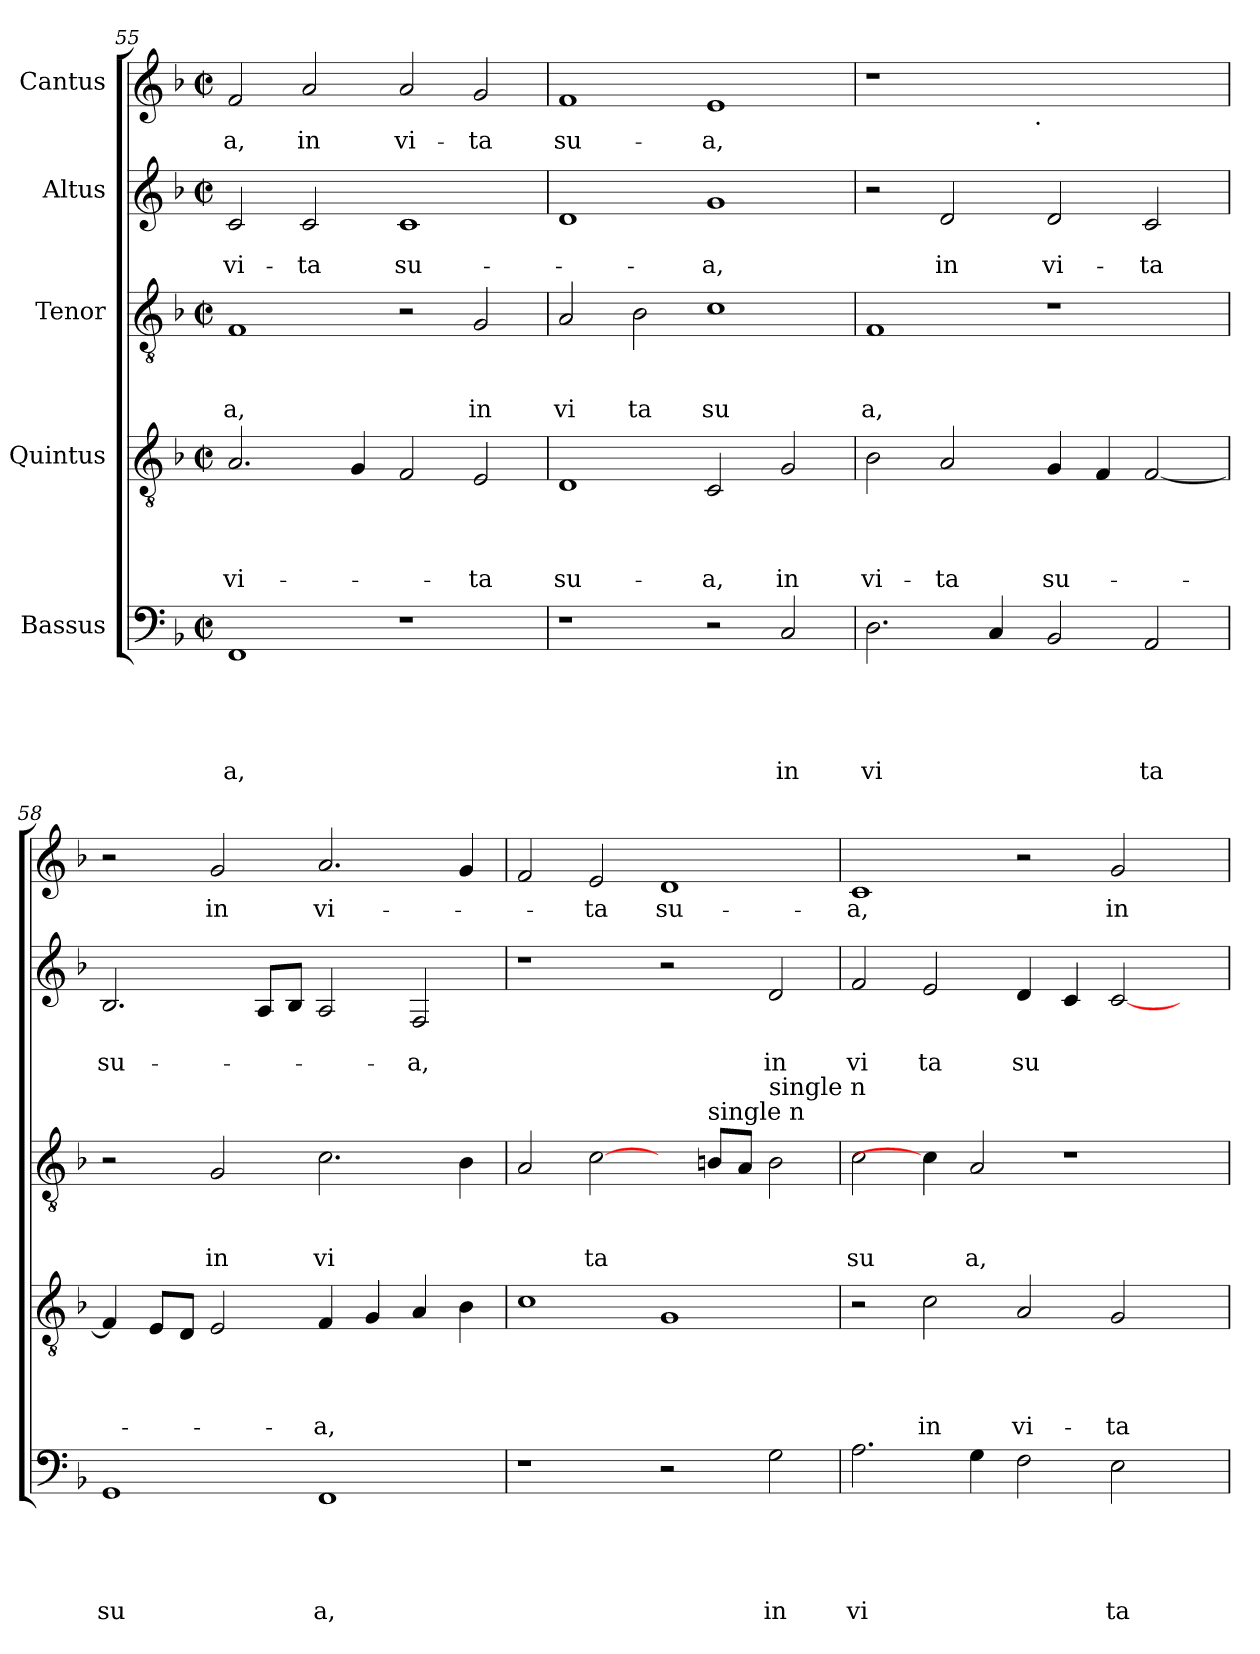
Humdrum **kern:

**kern	**text	**text	**text	**text	**text	**kern	**text	**text	**text	**text	**kern	**text	**text	**text	**kern	**text	**text	**kern	**text
*part5	*part5	*part5	*part5	*part5	*part5	*part4	*part4	*part4	*part4	*part4	*part3	*part3	*part3	*part3	*part2	*part2	*part2	*part1	*part1
*staff5	*staff5	*staff5	*staff5	*staff5	*staff5	*staff4	*staff4	*staff4	*staff4	*staff4	*staff3	*staff3	*staff3	*staff3	*staff2	*staff2	*staff2	*staff1	*staff1
*I"Bassus	*	*	*	*	*	*I"Quintus	*	*	*	*	*I"Tenor	*	*	*	*I"Altus	*	*	*I"Cantus	*
*clefF4	*	*	*	*	*	*clefGv2	*	*	*	*	*clefGv2	*	*	*	*clefG2	*	*	*clefG2	*
*k[b-]	*	*	*	*	*	*k[b-]	*	*	*	*	*k[b-]	*	*	*	*k[b-]	*	*	*k[b-]	*
*F:	*	*	*	*	*	*F:	*	*	*	*	*F:	*	*	*	*F:	*	*	*F:	*
*M2/2	*	*	*	*	*	*M2/2	*	*	*	*	*M2/2	*	*	*	*M2/2	*	*	*M2/2	*
*met(c|)	*	*	*	*	*	*met(c|)	*	*	*	*	*met(c|)	*	*	*	*met(c|)	*	*	*met(c|)	*
=55	=55	=55	=55	=55	=55	=55	=55	=55	=55	=55	=55	=55	=55	=55	=55	=55	=55	=55	=55
!	!	!	!	!	!LO:LY:b	!	!	!	!	!LO:LY:b	!	!	!	!LO:LY:b	!	!	!LO:LY:b	!	!LO:LY:b
1FF	.	.	.	.	a,	2.A/	.	.	.	vi-	1F	.	.	a,	2c/	.	vi-	2f/	-a,
!	!	!	!	!	!	!	!	!	!	!	!	!	!	!	!	!	!LO:LY:b	!	!LO:LY:b
.	.	.	.	.	.	.	.	.	.	.	.	.	.	.	2c/	.	-ta	2a/	in
.	.	.	.	.	.	4G/	.	.	.	.	.	.	.	.	.	.	.	.	.
!	!	!	!	!	!	!	!	!	!	!	!	!	!	!	!	!	!LO:LY:b	!	!LO:LY:b
1r	.	.	.	.	.	2F/	.	.	.	.	2r	.	.	.	1c	.	su-	2a/	vi-
!	!	!	!	!	!	!	!	!	!	!LO:LY:b	!	!	!	!LO:LY:b	!	!	!	!	!LO:LY:b
.	.	.	.	.	.	2E/	.	.	.	-ta	2G/	.	.	in	.	.	.	2g/	-ta
=56	=56	=56	=56	=56	=56	=56	=56	=56	=56	=56	=56	=56	=56	=56	=56	=56	=56	=56	=56
!	!	!	!	!	!	!	!	!	!	!LO:LY:b	!	!	!	!LO:LY:b	!	!	!	!	!LO:LY:b
1r	.	.	.	.	.	1D	.	.	.	su-	2A/	.	.	vi	1d	.	.	1f	su-
!	!	!	!	!	!	!	!	!	!	!	!	!	!	!LO:LY:b	!	!	!	!	!
.	.	.	.	.	.	.	.	.	.	.	2B-\	.	.	ta	.	.	.	.	.
!	!	!	!	!	!	!	!	!	!	!LO:LY:b	!	!	!	!LO:LY:b	!	!	!LO:LY:b	!	!LO:LY:b
2r	.	.	.	.	.	2C/	.	.	.	-a,	1c	.	.	su	1g	.	-a,	1e	-a,
!	!	!	!	!	!LO:LY:b	!	!	!	!	!LO:LY:b	!	!	!	!	!	!	!	!	!
2C/	.	.	.	.	in	2G/	.	.	.	in	.	.	.	.	.	.	.	.	.
=57	=57	=57	=57	=57	=57	=57	=57	=57	=57	=57	=57	=57	=57	=57	=57	=57	=57	=57	=57
!	!	!	!	!	!LO:LY:b	!	!	!	!	!LO:LY:b	!	!	!	!LO:LY:b	!	!	!	!	!
*	*	*	*	*	*	*	*	*	*	*	*	*	*	*	*	*	*	*^	*
2.D\	.	.	.	.	vi	2B-\	.	.	.	vi-	1F	.	.	a,	2r	.	.	1r	2ryy	.
!	!	!	!	!	!	!	!	!	!	!LO:LY:b	!	!	!	!	!	!	!LO:LY:b	!	!	!
.	.	.	.	.	.	2A/	.	.	.	-ta	.	.	.	.	2d/	.	in	.	4...ryy	.
4C/	.	.	.	.	.	.	.	.	.	.	.	.	.	.	.	.	.	.	.	.
!	!	!	!	!	!	!	!	!	!	!	!	!	!	!	!	!	!	!	!LO:TX:b:t=.	!
.	.	.	.	.	.	.	.	.	.	.	.	.	.	.	.	.	.	.	1ryy	.
!	!	!	!	!	!	!	!	!	!	!LO:LY:b	!	!	!	!	!	!	!LO:LY:b	!	!	!
2BB-/	.	.	.	.	.	4G/	.	.	.	su-	1r	.	.	.	2d/	.	vi-	1ryy	.	.
.	.	.	.	.	.	4F/	.	.	.	.	.	.	.	.	.	.	.	.	.	.
!	!	!	!	!	!LO:LY:b	!	!	!	!	!	!	!	!	!	!	!	!LO:LY:b	!	!	!
2AA/	.	.	.	.	ta	[<2F/	.	.	.	.	.	.	.	.	2c/	.	-ta	.	.	.
.	.	.	.	.	.	.	.	.	.	.	.	.	.	.	.	.	.	.	32ryy	.
=58	=58	=58	=58	=58	=58	=58	=58	=58	=58	=58	=58	=58	=58	=58	=58	=58	=58	=58	=58	=58
!	!	!	!	!	!LO:LY:b	!	!	!	!	!	!	!	!	!	!	!	!LO:LY:b	!	!	!
*	*	*	*	*	*	*	*	*	*	*	*	*	*	*	*	*	*	*v	*v	*
1GG	.	.	.	.	su	4F/]	.	.	.	.	2r	.	.	.	2.B-/	.	su-	2r	.
.	.	.	.	.	.	8E/L	.	.	.	.	.	.	.	.	.	.	.	.	.
.	.	.	.	.	.	8D/J	.	.	.	.	.	.	.	.	.	.	.	.	.
!	!	!	!	!	!	!	!	!	!	!	!	!	!	!LO:LY:b	!	!	!	!	!LO:LY:b
.	.	.	.	.	.	2E/	.	.	.	.	2G/	.	.	in	.	.	.	2g/	in
.	.	.	.	.	.	.	.	.	.	.	.	.	.	.	8A/L	.	.	.	.
.	.	.	.	.	.	.	.	.	.	.	.	.	.	.	8B-/J	.	.	.	.
!	!	!	!	!	!LO:LY:b	!	!	!	!	!LO:LY:b	!	!	!	!LO:LY:b	!	!	!	!	!LO:LY:b
1FF	.	.	.	.	a,	4F/	.	.	.	-a,	2.c\	.	.	vi	2A/	.	.	2.a/	vi-
.	.	.	.	.	.	4G/	.	.	.	.	.	.	.	.	.	.	.	.	.
!	!	!	!	!	!	!	!	!	!	!	!	!	!	!	!	!	!LO:LY:b	!	!
.	.	.	.	.	.	4A/	.	.	.	.	.	.	.	.	2F/	.	-a,	.	.
.	.	.	.	.	.	4B-\	.	.	.	.	4B-\	.	.	.	.	.	.	4g/	.
!!LO:LB:g=z
=59	=59	=59	=59	=59	=59	=59	=59	=59	=59	=59	=59	=59	=59	=59	=59	=59	=59	=59	=59
1r	.	.	.	.	.	1c	.	.	.	.	2A/	.	.	.	1r	.	.	2f/	.
!	!	!	!	!	!	!	!	!	!	!	!	!	!	!LO:LY:b	!	!	!	!	!LO:LY:b
.	.	.	.	.	.	.	.	.	.	.	[2c\	.	.	ta	.	.	.	2e/	-ta
!	!	!	!	!	!	!	!	!	!	!	!	!	!	!	!	!	!	!	!LO:LY:b
2r	.	.	.	.	.	1G	.	.	.	.	4ryy	.	.	.	2r	.	.	1d	su-
!	!	!	!	!	!	!	!	!	!	!	!LO:TX:a:t=single n	!	!	!	!	!	!	!	!
.	.	.	.	.	.	.	.	.	.	.	8B/L	.	.	.	.	.	.	.	.
.	.	.	.	.	.	.	.	.	.	.	8A/J	.	.	.	.	.	.	.	.
!	!	!	!	!	!	!	!	!	!	!	!LO:TX:a:t=single n	!	!	!	!	!	!	!	!
!	!	!	!	!	!LO:LY:b	!	!	!	!	!	!	!	!	!	!	!	!LO:LY:b	!	!
2G\	.	.	.	.	in	.	.	.	.	.	2B\	.	.	.	2d/	.	in	.	.
=60	=60	=60	=60	=60	=60	=60	=60	=60	=60	=60	=60	=60	=60	=60	=60	=60	=60	=60	=60
!	!	!	!	!	!LO:LY:b	!	!	!	!	!	!	!	!	!LO:LY:b	!	!	!LO:LY:b	!	!LO:LY:b
2.A\	.	.	.	.	vi	2r	.	.	.	.	2c\	.	.	su	2f/	.	vi	1c	-a,
!	!	!	!	!	!	!	!	!	!	!LO:LY:b	!	!	!	!	!	!	!LO:LY:b	!	!
.	.	.	.	.	.	2c\	.	.	.	in	4c\]	.	.	.	2e/	.	ta	.	.
!	!	!	!	!	!	!	!	!	!	!	!	!	!	!LO:LY:b	!	!	!	!	!
4G\	.	.	.	.	.	.	.	.	.	.	2A/	.	.	a,	.	.	.	.	.
!	!	!	!	!	!	!	!	!	!	!LO:LY:b	!	!	!	!	!	!	!LO:LY:b	!	!
2F\	.	.	.	.	.	2A/	.	.	.	vi-	.	.	.	.	4d/	.	su	2r	.
.	.	.	.	.	.	.	.	.	.	.	1r	.	.	.	4c/	.	.	.	.
!	!	!	!	!	!LO:LY:b	!	!	!	!	!LO:LY:b	!	!	!	!	!	!	!	!	!LO:LY:b
2E\	.	.	.	.	ta	2G/	.	.	.	-ta	.	.	.	.	[<2c/	.	.	2g/	in
4ryy	.	.	.	.	.	4ryy	.	.	.	.	.	.	.	.	4ryy	.	.	4ryy	.
=	=	=	=	=	=	=	=	=	=	=	=	=	=	=	=	=	=	=	=
*-	*-	*-	*-	*-	*-	*-	*-	*-	*-	*-	*-	*-	*-	*-	*-	*-	*-	*-	*-
